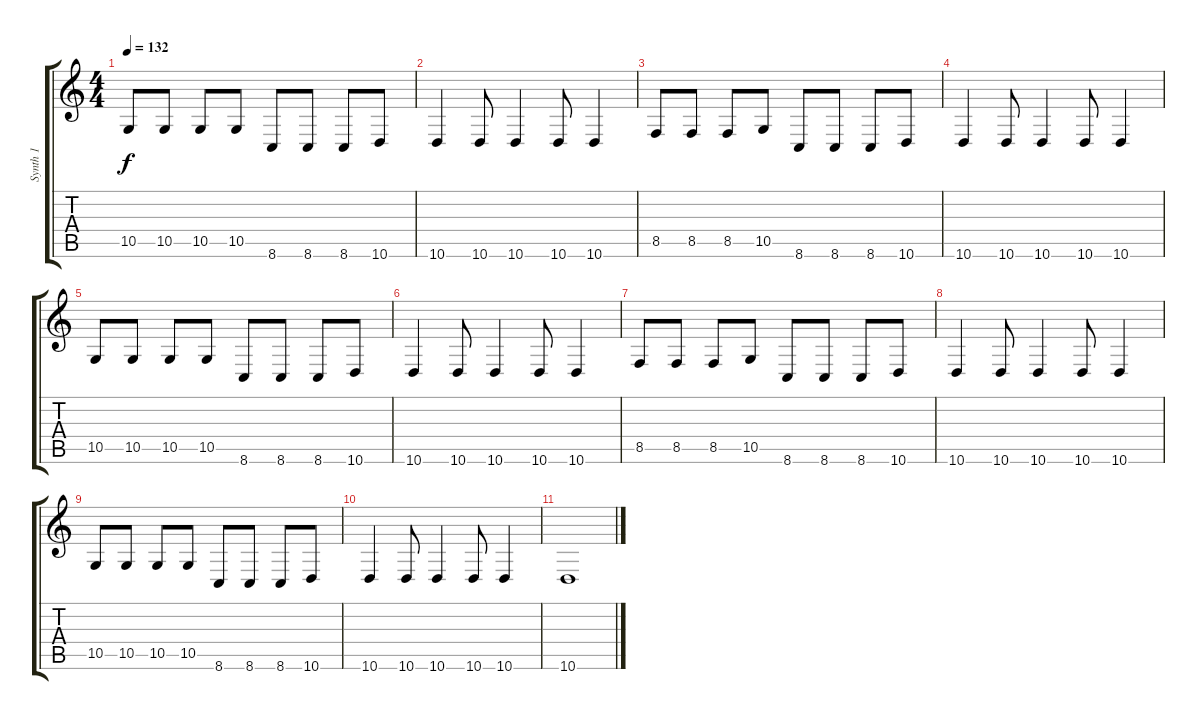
\track ("Synth 1" "Synth 1") {instrument lead2sawtooth}
\staff {score tabs}
\tuning (E4 B3 G3 D3 A2 E2) {hide}
\ts (4 4)
\tempo 132
\clef g2
\ks c
10.5.8{dy f} 10.5.8 10.5.8 10.5.8 8.6.8 8.6.8 8.6.8 10.6.8 |
10.6.4 10.6.8 10.6.4 10.6.8 10.6.4 |
8.5.8 8.5.8 8.5.8 10.5.8 8.6.8 8.6.8 8.6.8 10.6.8 |
10.6.4 10.6.8 10.6.4 10.6.8 10.6.4 |
10.5.8 10.5.8 10.5.8 10.5.8 8.6.8 8.6.8 8.6.8 10.6.8 |
10.6.4 10.6.8 10.6.4 10.6.8 10.6.4 |
8.5.8 8.5.8 8.5.8 10.5.8 8.6.8 8.6.8 8.6.8 10.6.8 |
10.6.4 10.6.8 10.6.4 10.6.8 10.6.4 |
10.5.8 10.5.8 10.5.8 10.5.8 8.6.8 8.6.8 8.6.8 10.6.8 |
10.6.4 10.6.8 10.6.4 10.6.8 10.6.4 |
10.6.1
